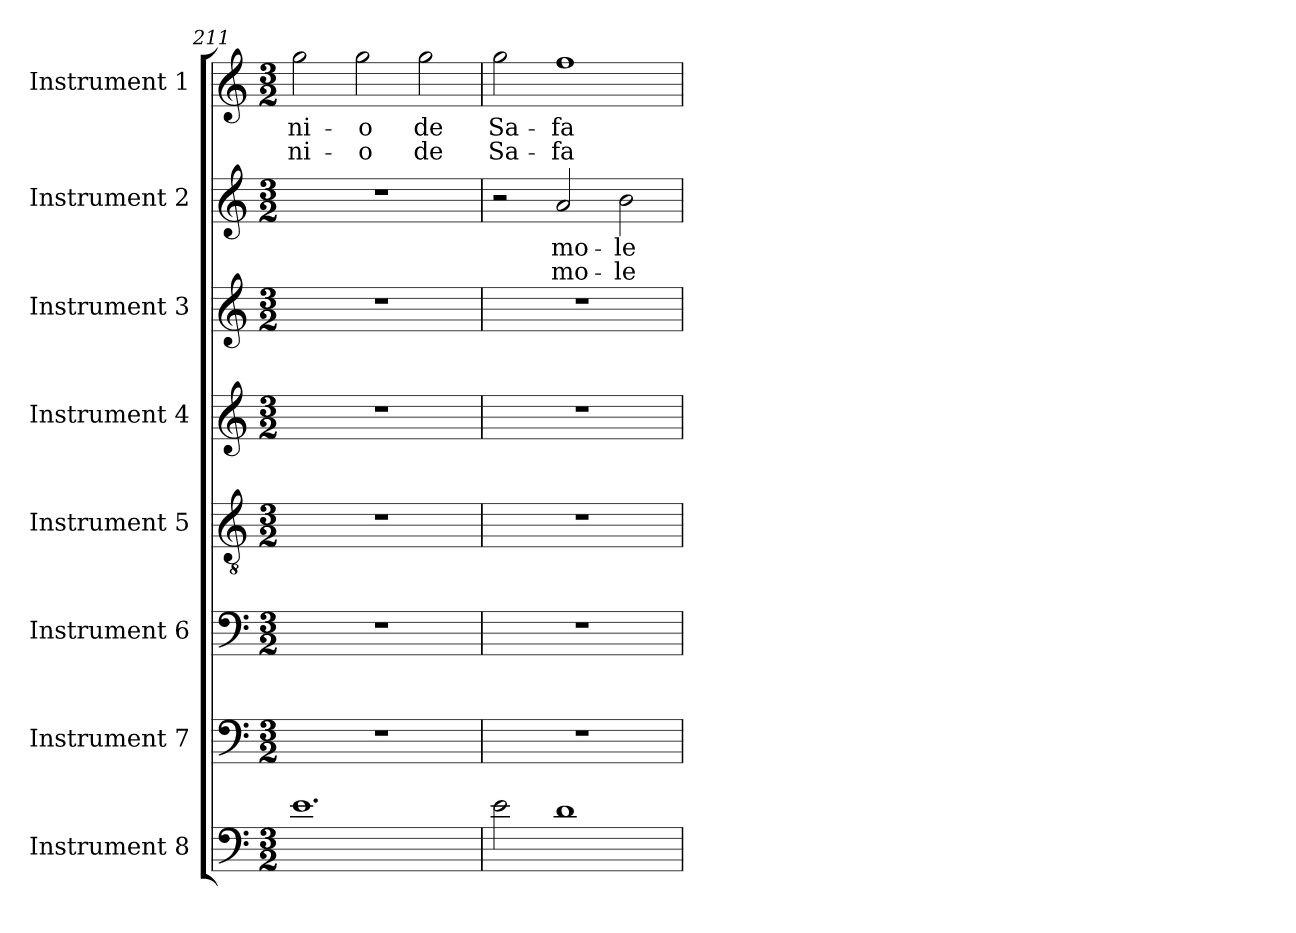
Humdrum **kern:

**kern	**kern	**kern	**kern	**kern	**kern	**kern	**text	**text	**kern	**text	**text
*part8	*part7	*part6	*part5	*part4	*part3	*part2	*part2	*part2	*part1	*part1	*part1
*staff8	*staff7	*staff6	*staff5	*staff4	*staff3	*staff2	*staff2	*staff2	*staff1	*staff1	*staff1
*I"Instrument 8	*I"Instrument 7	*I"Instrument 6	*I"Instrument 5	*I"Instrument 4	*I"Instrument 3	*I"Instrument 2	*	*	*I"Instrument 1	*	*
*clefF4	*clefF4	*clefF4	*clefGv2	*clefG2	*clefG2	*clefG2	*	*	*clefG2	*	*
*k[]	*k[]	*k[]	*k[]	*k[]	*k[]	*k[]	*	*	*k[]	*	*
*C:	*C:	*C:	*C:	*C:	*C:	*C:	*	*	*C:	*	*
*M3/2	*M3/2	*M3/2	*M3/2	*M3/2	*M3/2	*M3/2	*	*	*M3/2	*	*
=211	=211	=211	=211	=211	=211	=211	=211	=211	=211	=211	=211
!	!	!	!	!	!	!	!	!	!	!LO:LY:b:cj	!LO:LY:b:cj
1.e	1.r	1.r	1.r	1.r	1.r	1.r	.	.	2gg\	-ni-	-ni-
!	!	!	!	!	!	!	!	!	!	!LO:LY:b:cj	!LO:LY:b:cj
.	.	.	.	.	.	.	.	.	2gg\	-o	o
!	!	!	!	!	!	!	!	!	!	!LO:LY:b:cj	!LO:LY:b:cj
.	.	.	.	.	.	.	.	.	2gg\	de	de
=212	=212	=212	=212	=212	=212	=212	=212	=212	=212	=212	=212
!	!	!	!	!	!	!	!	!	!	!LO:LY:b:cj	!LO:LY:b:cj
2e\	1.r	1.r	1.r	1.r	1.r	2r	.	.	2gg\	Sa-	-Sa-
!	!	!	!	!	!	!	!LO:LY:b:rj	!LO:LY:b:rj	!	!LO:LY:b:cj	!LO:LY:b:cj
1d	.	.	.	.	.	2a/	mo-	-mo-	1ff	-fa-	-fa-
!	!	!	!	!	!	!	!LO:LY:b:rj	!LO:LY:b:rj	!	!	!
.	.	.	.	.	.	2b\	-le-	-le-	.	.	.
=	=	=	=	=	=	=	=	=	=	=	=
*-	*-	*-	*-	*-	*-	*-	*-	*-	*-	*-	*-
